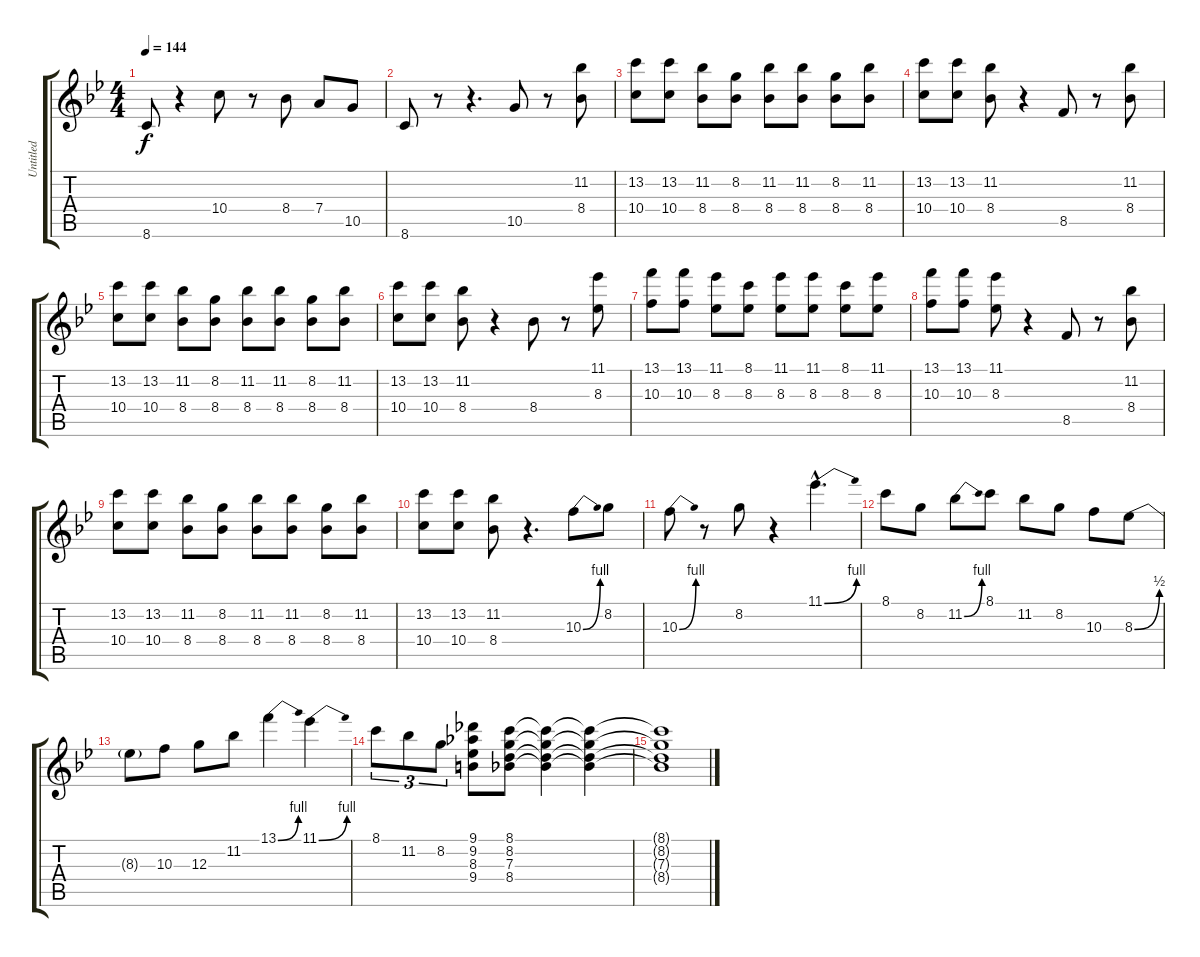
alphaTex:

\track ("Untitled" "Untitled") {instrument distortionguitar}
\staff {score tabs}
\tuning (E4 B3 G3 D3 A2 E2) {hide}
\ts (4 4)
\tempo 144
\clef g2
\ks bb
8.6.8{dy f} r.4 10.4.8 r.8 8.4.8 7.4.8 10.5.8 |
8.6.8 r.8 r.4{d} 10.5.8 r.8 (11.2 8.4).8 |
(13.2 10.4).8 (13.2 10.4).8 (11.2 8.4).8 (8.2 8.4).8 (11.2 8.4).8 (11.2 8.4).8 (8.2 8.4).8 (11.2 8.4).8 |
(13.2 10.4).8 (13.2 10.4).8 (11.2 8.4).8 r.4 8.5.8 r.8 (11.2 8.4).8 |
(13.2 10.4).8 (13.2 10.4).8 (11.2 8.4).8 (8.2 8.4).8 (11.2 8.4).8 (11.2 8.4).8 (8.2 8.4).8 (11.2 8.4).8 |
(13.2 10.4).8 (13.2 10.4).8 (11.2 8.4).8 r.4 8.4.8 r.8 (11.1 8.3).8 |
(13.1 10.3).8 (13.1 10.3).8 (11.1 8.3).8 (8.1 8.3).8 (11.1 8.3).8 (11.1 8.3).8 (8.1 8.3).8 (11.1 8.3).8 |
(13.1 10.3).8 (13.1 10.3).8 (11.1 8.3).8 r.4 8.5.8 r.8 (11.2 8.4).8 |
(13.2 10.4).8 (13.2 10.4).8 (11.2 8.4).8 (8.2 8.4).8 (11.2 8.4).8 (11.2 8.4).8 (8.2 8.4).8 (11.2 8.4).8 |
(13.2 10.4).8 (13.2 10.4).8 (11.2 8.4).8 r.4{d} 10.3{be (bend 0 0 60 4)}.8 8.2.8 |
10.3{be (bend 0 0 60 4)}.8 r.8 8.2.8 r.4 11.1{be (bend 0 0 60 4) hac}.4{d} |
8.1.8 8.2.8 11.2{be (bend 0 0 60 4)}.8 8.1.8 11.2.8 8.2.8 10.3.8 8.3{be (bend 0 0 60 2)}.8 |
8.3{t}.8 10.3.8 12.3.8 11.2.8 13.1{be (bend 0 0 60 4)}.4 11.1{be (bend 0 0 60 4)}.4 |
8.1.8{tu (3 2)} 11.2.8{tu (3 2)} 8.2.8{tu (3 2)} (9.1 9.2 8.3 9.4).8 (8.1 8.2 7.3 8.4).8 (8.1{t} 8.2{t} 7.3{t} 8.4{t}).4 (8.1{t} 8.2{t} 7.3{t} 8.4{t}).4 |
(8.1{t} 8.2{t} 7.3{t} 8.4{t}).1
